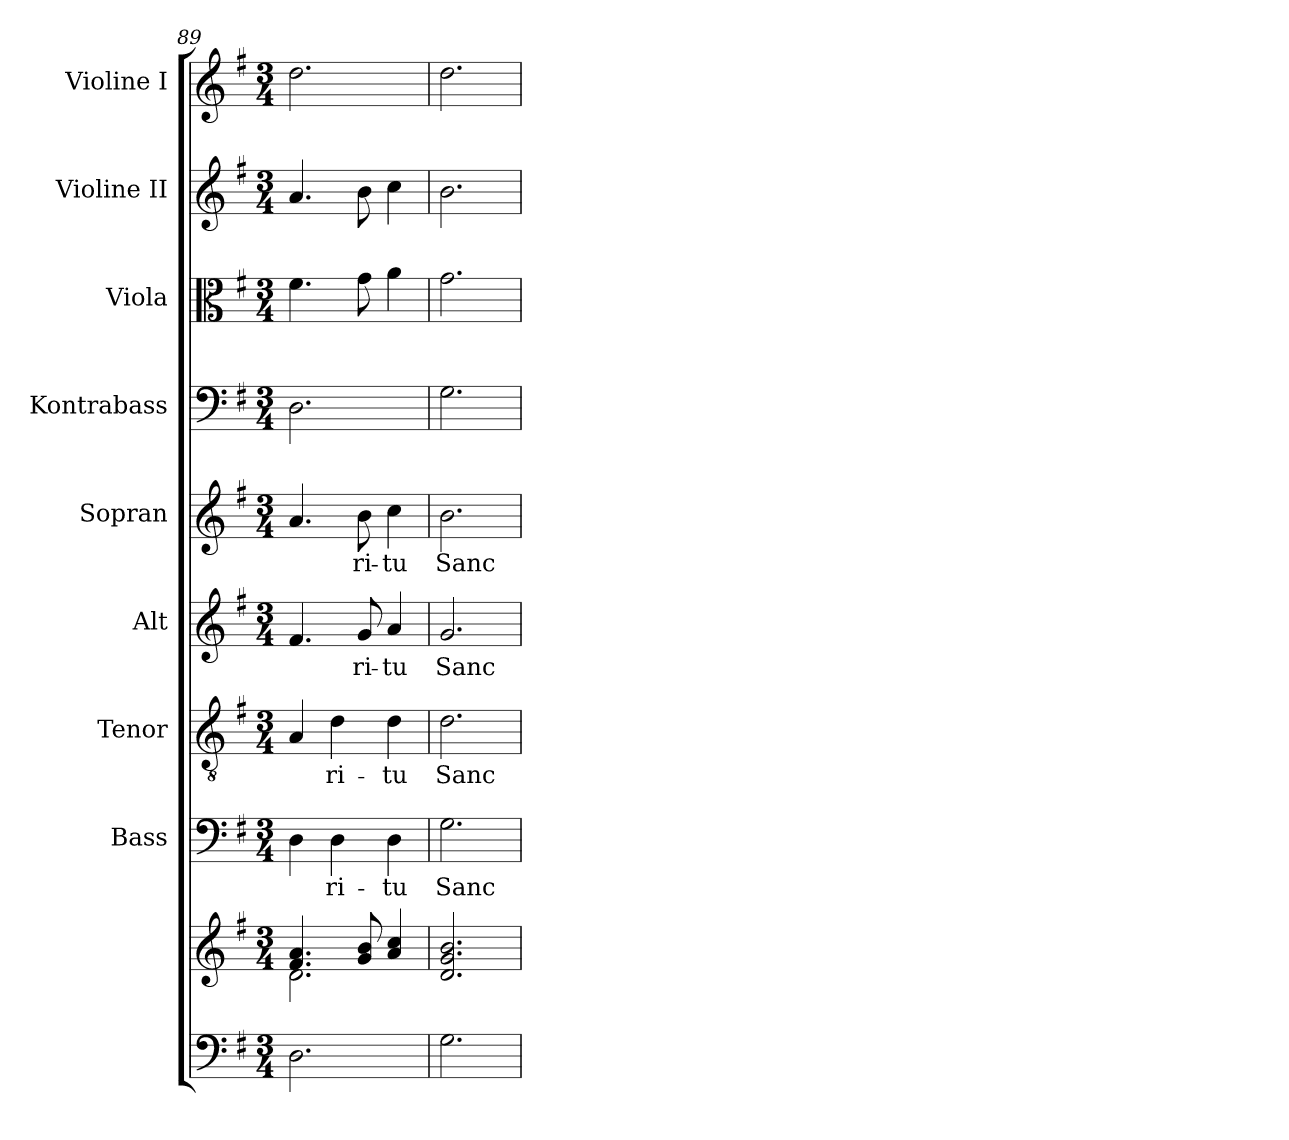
**kern	**kern	**kern	**text	**kern	**text	**kern	**text	**kern	**text	**kern	**kern	**kern	**kern
*part9	*part9	*part8	*part8	*part7	*part7	*part6	*part6	*part5	*part5	*part4	*part3	*part2	*part1
*staff10	*staff9	*staff8	*staff8	*staff7	*staff7	*staff6	*staff6	*staff5	*staff5	*staff4	*staff3	*staff2	*staff1
*	*	*I"Bass	*	*I"Tenor	*	*I"Alt	*	*I"Sopran	*	*I"Kontrabass	*I"Viola	*I"Violine II	*I"Violine I
*	*	*I'B.	*	*I'T.	*	*I'A.	*	*I'S.	*	*I'Kb.	*I'Vla.	*I'Vl. II	*I'Vl. I
!!LO:PB:g=z
*clefF4	*clefG2	*clefF4	*	*clefGv2	*	*clefG2	*	*clefG2	*	*clefF4	*clefC3	*clefG2	*clefG2
*	*	*	*	*	*	*	*	*	*	*ITrd7c12	*	*	*
*k[f#]	*k[f#]	*k[f#]	*	*k[f#]	*	*k[f#]	*	*k[f#]	*	*k[f#]	*k[f#]	*k[f#]	*k[f#]
*G:	*G:	*G:	*	*G:	*	*G:	*	*G:	*	*G:	*G:	*G:	*G:
*M3/4	*M3/4	*M3/4	*	*M3/4	*	*M3/4	*	*M3/4	*	*M3/4	*M3/4	*M3/4	*M3/4
=89	=89	=89	=89	=89	=89	=89	=89	=89	=89	=89	=89	=89	=89
*	*^	*	*	*	*	*	*	*	*	*	*	*	*
2.D\	4.f#/ 4.a/	2.d\	4D\	.	4A/	.	4.f#/	.	4.a/	.	2.DD\	4.f#\	4.a/	2.dd\
!	!	!	!	!LO:LY:b	!	!LO:LY:b	!	!	!	!	!	!	!	!
.	.	.	4D\	-ri-	4d\	-ri-	.	.	.	.	.	.	.	.
!	!	!	!	!	!	!	!	!LO:LY:b	!	!LO:LY:b	!	!	!	!
.	8g/ 8b/	.	.	.	.	.	8g/	-ri-	8b\	-ri-	.	8g\	8b\	.
!	!	!	!	!LO:LY:b	!	!LO:LY:b	!	!LO:LY:b	!	!LO:LY:b	!	!	!	!
.	4a/ 4cc/	.	4D\	-tu	4d\	-tu	4a/	-tu	4cc\	-tu	.	4a\	4cc\	.
*	*v	*v	*	*	*	*	*	*	*	*	*	*	*	*
=90	=90	=90	=90	=90	=90	=90	=90	=90	=90	=90	=90	=90	=90
!	!	!	!LO:LY:b	!	!LO:LY:b	!	!LO:LY:b	!	!LO:LY:b	!	!	!	!
2.G\	2.d/ 2.g/ 2.b/	2.G\	Sanc-	2.d\	Sanc-	2.g/	Sanc-	2.b\	Sanc-	2.GG\	2.g\	2.b\	2.dd\
=	=	=	=	=	=	=	=	=	=	=	=	=	=
*-	*-	*-	*-	*-	*-	*-	*-	*-	*-	*-	*-	*-	*-
